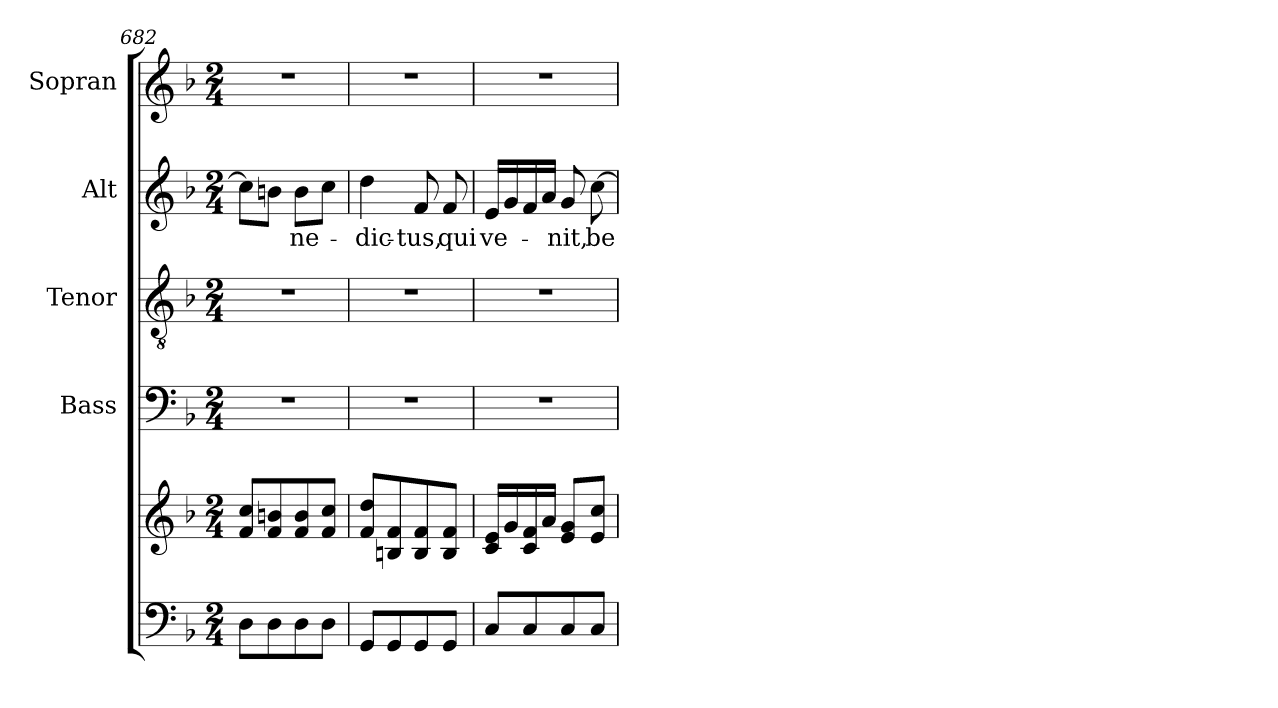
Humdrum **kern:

**kern	**kern	**kern	**kern	**kern	**text	**kern
*part5	*part5	*part4	*part3	*part2	*part2	*part1
*staff6	*staff5	*staff4	*staff3	*staff2	*staff2	*staff1
*	*	*I"Bass	*I"Tenor	*I"Alt	*	*I"Sopran
*	*	*I'B.	*I'T.	*I'A.	*	*I'S.
*clefF4	*clefG2	*clefF4	*clefGv2	*clefG2	*	*clefG2
*k[b-]	*k[b-]	*k[b-]	*k[b-]	*k[b-]	*	*k[b-]
*F:	*F:	*F:	*F:	*F:	*	*F:
*M2/4	*M2/4	*M2/4	*M2/4	*M2/4	*	*M2/4
=682	=682	=682	=682	=682	=682	=682
8D\L	8f/ 8cc/L	2r	2r	8cc\L]	.	2r
8D\	8f/ 8bn/	.	.	8bn\J	.	.
!	!	!	!	!	!LO:LY:b	!
8D\	8f/ 8b/	.	.	8b\L	-ne-	.
8D\J	8f/ 8cc/J	.	.	8cc\J	.	.
=683	=683	=683	=683	=683	=683	=683
!	!	!	!	!	!LO:LY:b	!
8GG/L	8f/ 8dd/L	2r	2r	4dd\	-dic-	2r
8GG/	8Bn/ 8f/	.	.	.	.	.
!	!	!	!	!	!LO:LY:b	!
8GG/	8B/ 8f/	.	.	8f/	-tus,	.
!	!	!	!	!	!LO:LY:b	!
8GG/J	8B/ 8f/J	.	.	8f/	qui	.
=684	=684	=684	=684	=684	=684	=684
!	!	!	!	!	!LO:LY:b	!
8C/L	16c/ 16e/LL	2r	2r	16e/LL	ve-	2r
.	16g/	.	.	16g/	.	.
8C/	16c/ 16f/	.	.	16f/	.	.
.	16a/JJ	.	.	16a/JJ	.	.
!	!	!	!	!	!LO:LY:b	!
8C/	8e/ 8g/L	.	.	8g/	-nit,	.
!	!	!	!	!	!LO:LY:b	!
8C/J	8e/ 8cc/J	.	.	[8cc\	be-	.
=	=	=	=	=	=	=
*-	*-	*-	*-	*-	*-	*-
